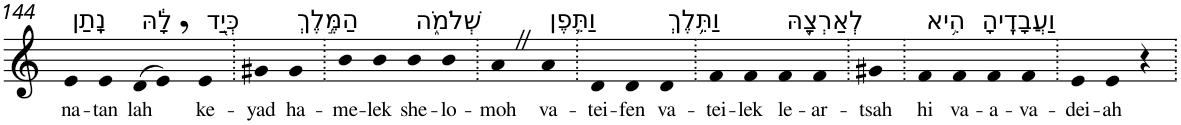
**kern	**text
*part1	*part1
*staff1	*staff1
*I"Piano	*
*I'Pno	*
!!LO:PB:g=z
*clefG2	*
*k[]	*
=144	=144
!LO:TX:a:t=נָֽתַן	!
!	!LO:LY:b
4e	na-
!	!LO:LY:b
4e	-tan
!LO:TX:a:t=לָ֔הּ	!
!	!LO:LY:b
(>8d	lah
8e,)	.
!LO:TX:a:t=כְּיַ֖ד	!
!	!LO:LY:b
4e	ke-
=145.	=145.
!	!LO:LY:b
4g#X	-yad
!LO:TX:a:t=הַמֶּ֣לֶךְ	!
!	!LO:LY:b
4g#	ha-
=146.	=146.
!	!LO:LY:b
4b	-me-
!	!LO:LY:b
4b	-lek
!LO:TX:a:t=שְׁלֹמֹ֑ה	!
!	!LO:LY:b
4b	she-
!	!LO:LY:b
4b	-lo-
=147.	=147.
!	!LO:LY:b
4aZ	-moh
!LO:TX:a:t=וַתֵּ֛פֶן	!
!	!LO:LY:b
4a	va-
=148.	=148.
!	!LO:LY:b
4d	-tei-
!	!LO:LY:b
4d	-fen
!LO:TX:a:t=וַתֵּ֥לֶךְ	!
!	!LO:LY:b
4d	va-
=149.	=149.
!	!LO:LY:b
4f	-tei-
!	!LO:LY:b
4f	-lek
!LO:TX:a:t=לְאַרְצָ֖הּ	!
!	!LO:LY:b
4f	le-
!	!LO:LY:b
4f	-ar-
=150.	=150.
!	!LO:LY:b
4g#X	-tsah
=151.	=151.
!LO:TX:a:t=הִ֥יא	!
!	!LO:LY:b
4f	hi
!LO:TX:a:t=וַעֲבָדֶֽיהָ	!
!	!LO:LY:b
4f	va-
!	!LO:LY:b
4f	-a-
!	!LO:LY:b
4f	-va-
=152.	=152.
!	!LO:LY:b
4e	-dei-
!	!LO:LY:b
4e	-ah
4r	.
=.	=.
*-	*-
